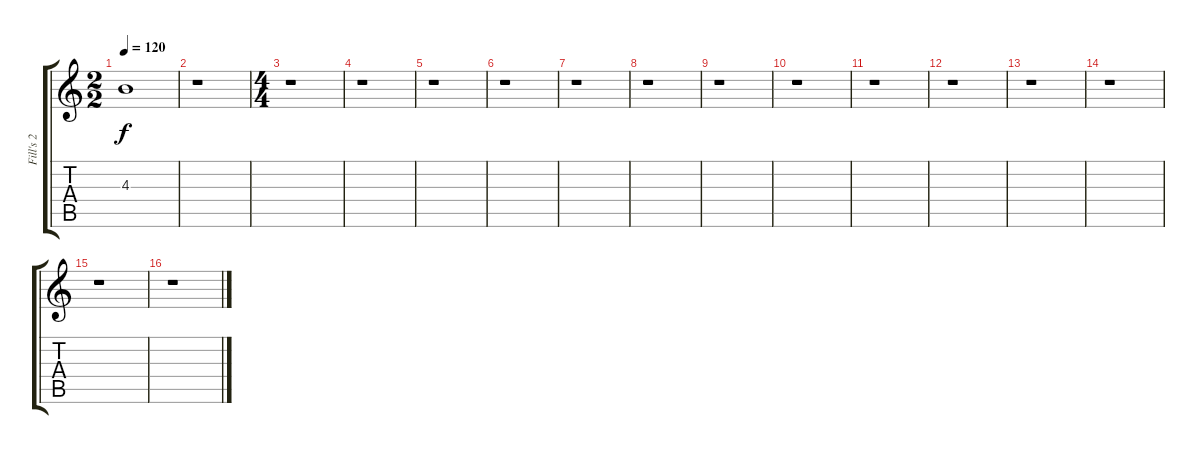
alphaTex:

\track ("Fill's 2" "Fill's 2") {instrument distortionguitar}
\staff {score tabs}
\tuning (E4 B3 G3 D3 A2 E2) {hide}
\ts (2 2)
\tempo 120
\clef g2
\ks c
4.3{t}.1{dy f} |
r.1 |
\ts (4 4)
r.1 |
r.1 |
r.1 |
r.1 |
r.1 |
r.1 |
r.1 |
r.1 |
r.1 |
r.1 |
r.1 |
r.1 |
r.1 |
r.1
